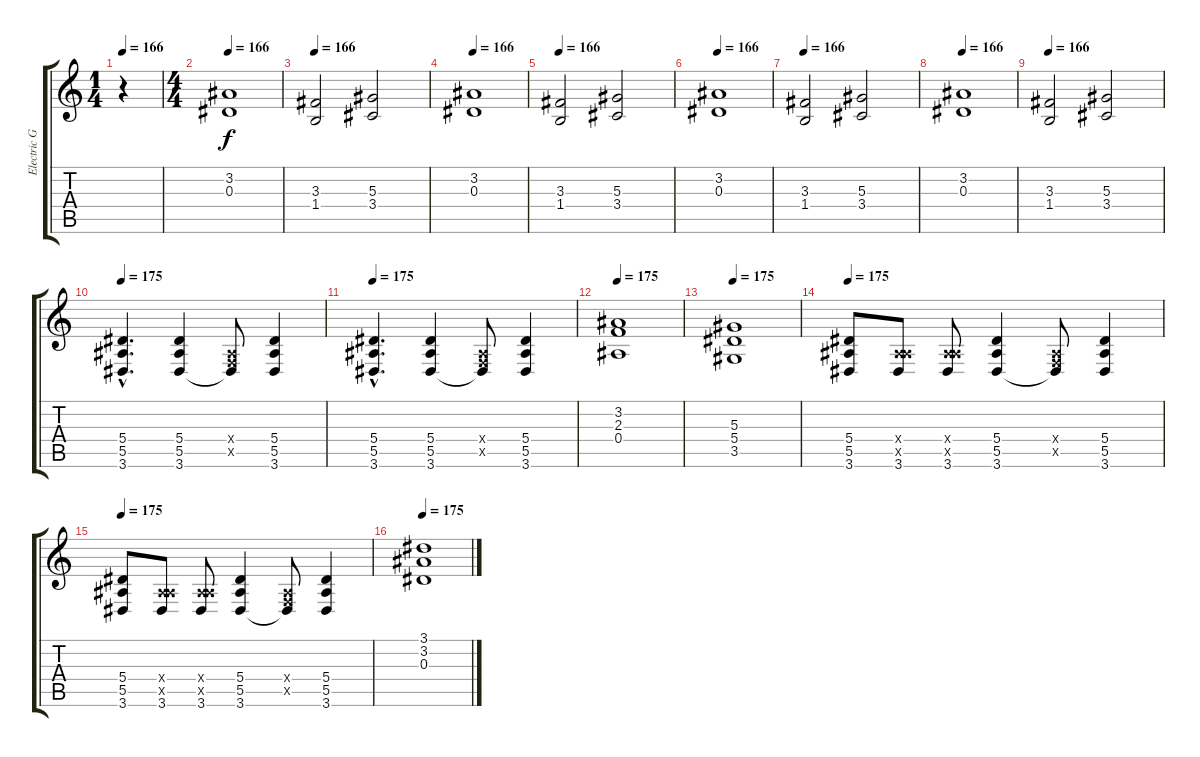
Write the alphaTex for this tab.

\track ("Electric Guitar 3" "Electric G") {instrument distortionguitar}
\staff {score tabs}
\tuning (C4 G3 Eb3 Bb2 F2 C2) {hide}
\ts (1 4)
\tempo 166
\clef g2
\ks c
r.4{dy f instrument distortionguitar} |
\ts (4 4)
\tempo 166
(3.2 0.3).1 |
\tempo 166
(3.3 1.4).2 (5.3 3.4).2 |
\tempo 166
(3.2 0.3).1 |
\tempo 166
(3.3 1.4).2 (5.3 3.4).2 |
\tempo 166
(3.2 0.3).1 |
\tempo 166
(3.3 1.4).2 (5.3 3.4).2 |
\tempo 166
(3.2 0.3).1 |
\tempo 166
(3.3 1.4).2 (5.3 3.4).2 |
\tempo 175
(5.4{hac} 5.5{hac} 3.6{hac}).4{d} (5.4 5.5 3.6).4 (0.4{x} 0.5{x} 3.6{t}).8 (5.4 5.5 3.6).4 |
\tempo 175
(5.4{hac} 5.5{hac} 3.6{hac}).4{d} (5.4 5.5 3.6).4 (0.4{x} 0.5{x} 3.6{t}).8 (5.4 5.5 3.6).4 |
\tempo 175
(3.2 2.3 0.4).1 |
\tempo 175
(5.3 5.4 3.5).1 |
\tempo 175
(5.4 5.5 3.6).8 (0.4{x} 5.5{x} 3.6).8 (0.4{x} 5.5{x} 3.6).8 (5.4 5.5 3.6).4 (0.4{x} 0.5{x} 3.6{t}).8 (5.4 5.5 3.6).4 |
\tempo 175
(5.4 5.5 3.6).8 (0.4{x} 5.5{x} 3.6).8 (0.4{x} 5.5{x} 3.6).8 (5.4 5.5 3.6).4 (0.4{x} 0.5{x} 3.6{t}).8 (5.4 5.5 3.6).4 |
\tempo 175
(3.1 3.2 0.3).1
